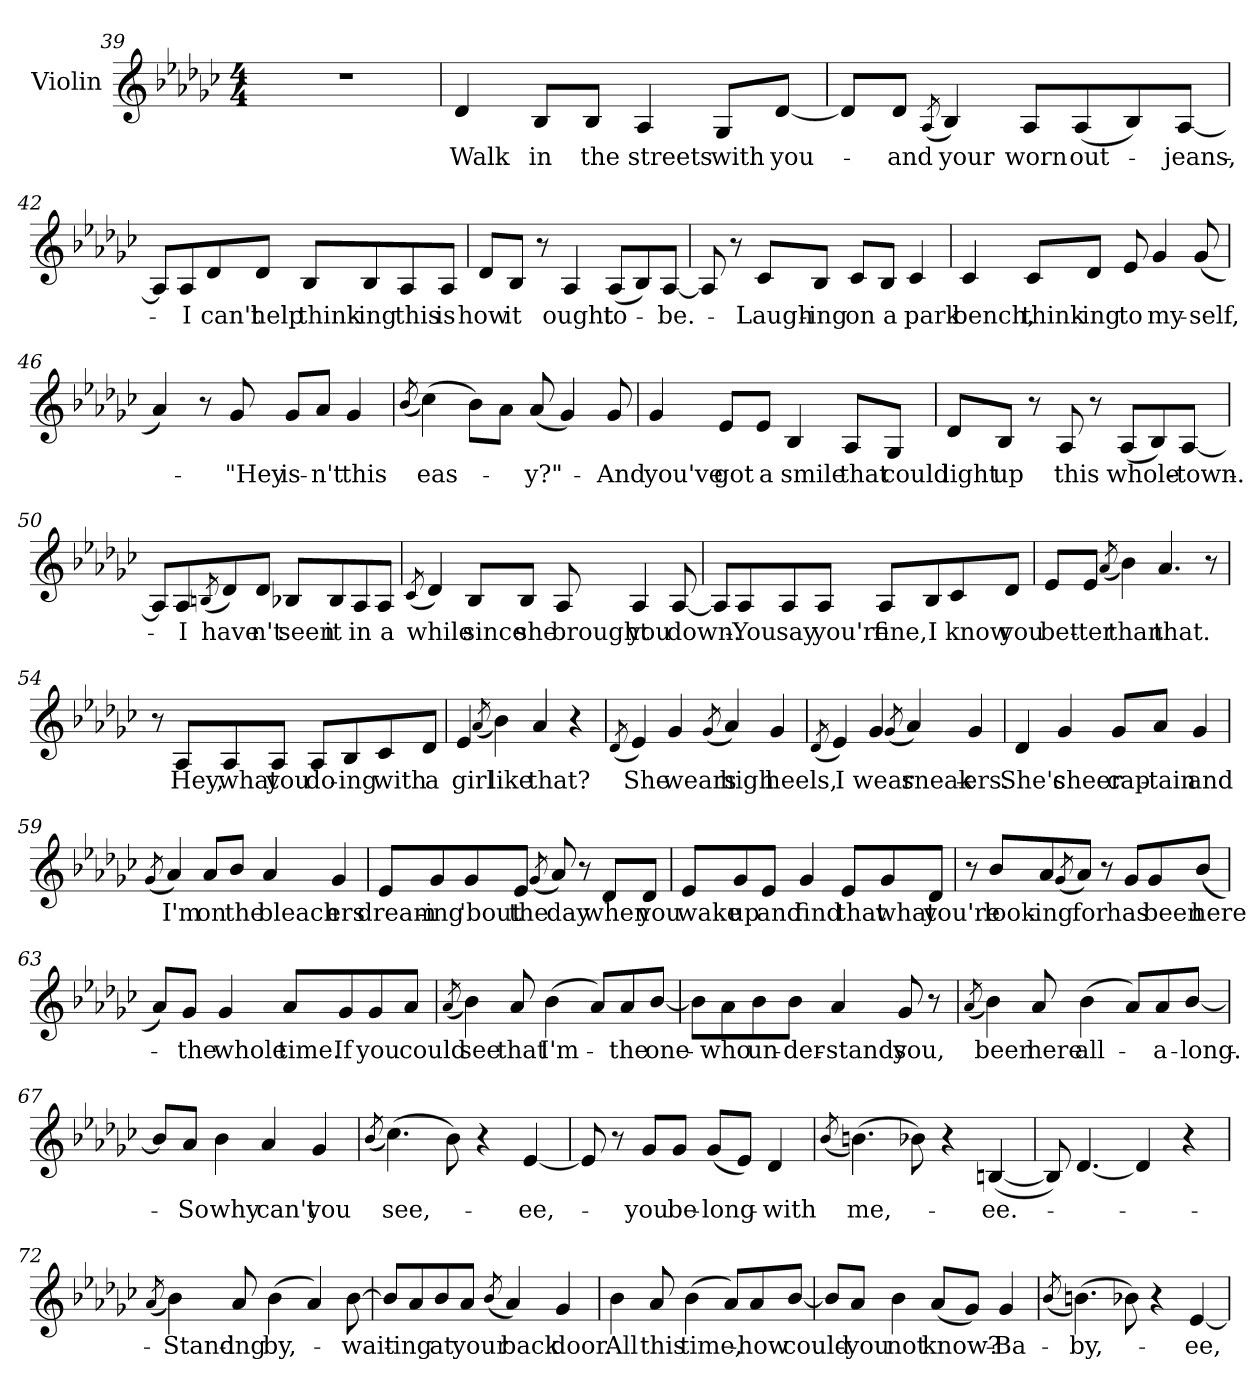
**kern	**text
*part1	*part1
*staff1	*staff1
*I"Violin	*
*I'Vln	*
*clefG2	*
*k[b-e-a-d-g-c-]	*
*G-:	*
*M4/4	*
=39	=39
1r	.
!!LO:PB:g=z
=40	=40
4d-/	Walk
8B-/L	in
8B-/J	the
4A-/	streets
8G-/L	with
[8d-/J	you-
=41	=41
8d-/L]	.
8d-/J	-and
(8qA-/	.
4B-/)	your
8A-/L	worn
(8A-/	out-
8B-/)	.
[8A-/J	-jeans,-
=42	=42
8A-/L]	.
8A-/	-I
8d-/	can't
8d-/J	help
8B-/L	think-
8B-/	-ing
8A-/	this
8A-/J	is
!!LO:LB:g=z
=43	=43
8d-/L	how
8B-/J	it
8r	.
4A-/	ought
(8A-/L	to-
8B-/)	.
[8A-/J	-be.-
=44	=44
8A-/]	.
8r	.
8c-/L	-Laugh-
8B-/J	-ing
8c-/L	on
8B-/J	a
4c-/	park
=45	=45
4c-/	bench,
8c-/L	think-
8d-/J	-ing
8e-/	to
4g-/	my-
(8g-/	-self,-
!!LO:LB:g=z
=46	=46
4a-/)	.
8r	.
8g-/	-"Hey
8g-/L	is-
8a-/J	-n't
4g-/	this
=47	=47
(8qb-/	.
(4cc-\)	eas-
8b-\L)	.
8a-\J	.
(8a-/	-y?"-
4g-/)	.
8g-/	-And
=48	=48
4g-/	you've
8e-/L	got
8e-/J	a
4B-/	smile
8A-/L	that
8G-/J	could
!!LO:LB:g=z
=49	=49
8d-/L	light
8B-/J	up
8r	.
8A-/	this
8r	.
(8A-/L	whole-
8B-/)	.
[8A-/J	-town.-
=50	=50
8A-/L]	.
8A-/	-I
(8qBn/	.
8d-/)	have
8d-/J	n't
8B-X/L	seen
8B-/	it
8A-/	in
8A-/J	a
!!LO:LB:g=z
=51	=51
(8qc-/	.
4d-/)	while
8B-/L	since
8B-/J	she
8A-/	brought
4A-/	you
[8A-/	down.-
=52	=52
8A-/L]	.
8A-/	-You
8A-/	say
8A-/J	you're
8A-/L	fine,
8B-/	I
8c-/	know
8d-/J	you
!!LO:LB:g=z
=53	=53
8e-/L	bet-
8e-/J	-ter
(8qa-/	.
4b-\)	than
4.a-/	that.
8r	.
=54	=54
8r	.
8A-/L	Hey,
8A-/	what
8A-/J	you
8A-/L	do-
8B-/	-ing
8c-/	with
8d-/J	a
=55	=55
4e-/	girl
(8qa-/	.
4b-\)	like
4a-/	that?
4r	.
!!LO:LB:g=z
=56	=56
(8qd-/	.
4e-/)	She
4g-/	wears
(8qg-/	.
4a-/)	high
4g-/	heels,
=57	=57
(8qd-/	.
4e-/)	I
4g-/	wear
(8qg-/	.
4a-/)	sneak-
4g-/	-ers.
=58	=58
4d-/	She's
4g-/	cheer
8g-/L	cap-
8a-/J	-tain
4g-/	and
!!LO:LB:g=z
=59	=59
(8qg-/	.
4a-/)	I'm
8a-/L	on
8b-/J	the
4a-/	bleach-
4g-/	-ers
=60	=60
8e-/L	dream-
8g-/	-ing
8g-/	'bout
8e-/J	the
(8qg-/	.
8a-/)	day
8r	.
8d-/L	when
8d-/J	you
!!LO:LB:g=z
=61	=61
8e-/L	wake
8g-/	up
8e-/J	and
4g-/	find
8e-/L	that
8g-/	what
8d-/J	you're
=62	=62
8r	.
8b-/L	look-
8a-/	-ing
(8qg-/	.
8a-/J)	for
8r	.
8g-/L	has
8g-/	been
(8b-/J	here-
!!LO:LB:g=z
=63	=63
8a-/L)	.
8g-/J	-the
4g-/	whole
8a-/L	time.
8g-/	If
8g-/	you
8a-/J	could
=64	=64
(8qa-/	.
4b-\)	see
8a-/	that
(4b-\	I'm-
8a-/L)	.
8a-/	-the
[8b-/J	one-
=65	=65
8b-\L]	.
8a-\	-who
8b-\	un-
8b-\J	-der-
4a-/	-stands
8g-/	you,
8r	.
!!LO:LB:g=z
=66	=66
(8qa-/	.
4b-\)	been
8a-/	here
(4b-\	all-
8a-/L)	.
8a-/	-a-
[8b-/J	-long.-
=67	=67
8b-/L]	.
8a-/J	-So
4b-\	why
4a-/	can't
4g-/	you
=68	=68
(8qb-/	.
(4.cc-\)	see,-
8b-\)	.
4r	.
[4e-/	-ee,-
=69	=69
8e-/]	.
8r	.
8g-/L	-you
8g-/J	be-
(8g-/L	-long-
8e-/J)	.
4d-/	-with
!!LO:PB:g=z
=70	=70
(8qb-/	.
(4.bn\)	me,-
8b-X\)	.
4r	.
([4Bn/	ee.-
=71	=71
8B/])	.
[4.d-/	.
4d-/]	.
4r	.
=72	=72
(8qa-/	.
4b-\)	Stand-
8a-/	-ing
(4b-\	by,-
4a-/)	.
[8b-\	-wait-
=73	=73
8b-/L]	.
8a-/	-ing
8b-/	at
8a-/J	your
(8qb-/	.
4a-/)	back
4g-/	door.
!!LO:LB:g=z
=74	=74
4b-\	All
8a-/	this
(4b-\	time,-
8a-/L)	.
8a-/	-how
[8b-/J	could-
=75	=75
8b-/L]	.
8a-/J	-you
4b-\	not
(8a-/L	know?-
8g-/J)	.
4g-/	-Ba-
=76	=76
(8qb-/	.
(4.bn\)	-by,-
8b-X\)	.
4r	.
[4e-/	-ee,-
=	=
*-	*-
